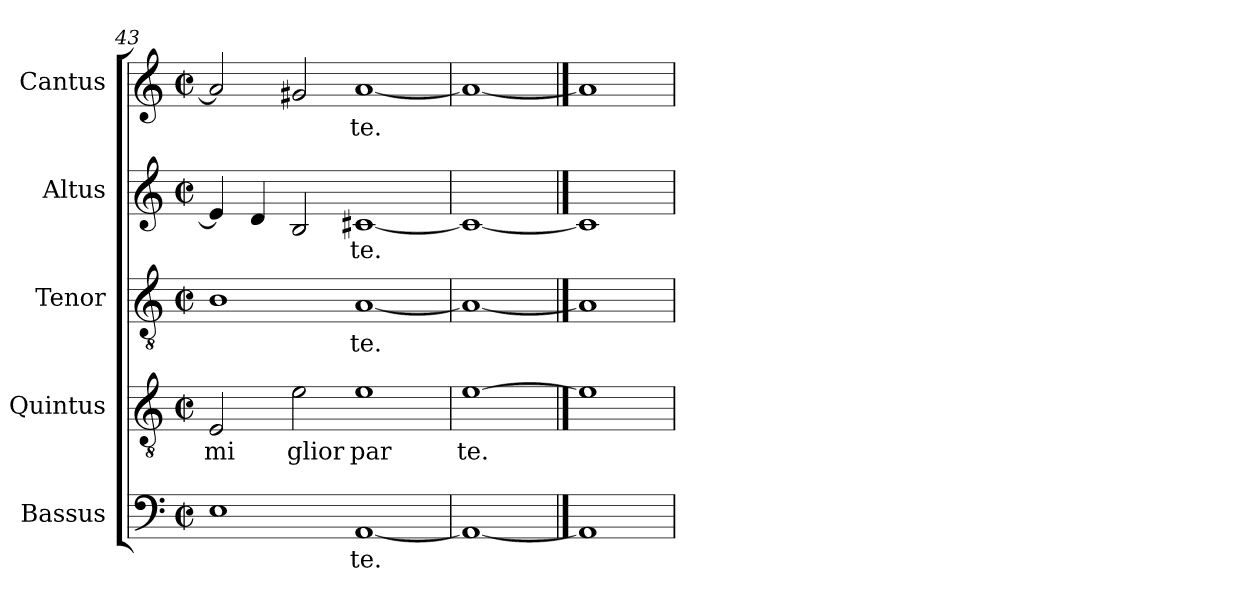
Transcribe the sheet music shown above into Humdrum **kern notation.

**kern	**text	**kern	**text	**kern	**text	**kern	**text	**kern	**text
*part5	*part5	*part4	*part4	*part3	*part3	*part2	*part2	*part1	*part1
*staff5	*staff5	*staff4	*staff4	*staff3	*staff3	*staff2	*staff2	*staff1	*staff1
*I"Bassus	*	*I"Quintus	*	*I"Tenor	*	*I"Altus	*	*I"Cantus	*
*clefF4	*	*clefGv2	*	*clefGv2	*	*clefG2	*	*clefG2	*
*k[]	*	*k[]	*	*k[]	*	*k[]	*	*k[]	*
*C:	*	*C:	*	*C:	*	*C:	*	*C:	*
*M2/2	*	*M2/2	*	*M2/2	*	*M2/2	*	*M2/2	*
*met(c|)	*	*met(c|)	*	*met(c|)	*	*met(c|)	*	*met(c|)	*
=43	=43	=43	=43	=43	=43	=43	=43	=43	=43
!	!LO:LY:b:cj	!	!LO:LY:b:cj	!	!LO:LY:b:cj	!	!LO:LY:b:cj	!	!LO:LY:b:cj
1E	--	2E/	mi	1B	.	4e/]	.	2a/]	.
!	!	!	!	!	!	!	!LO:LY:b:cj	!	!
.	.	.	.	.	.	4d/	.	.	.
!	!	!	!LO:LY:b:cj	!	!	!	!LO:LY:b:cj	!	!LO:LY:b:cj
.	.	2e\	glior	.	.	2B/	.	2g#/	.
!	!LO:LY:b:cj	!	!LO:LY:b:cj	!	!LO:LY:b:cj	!	!LO:LY:b:cj	!	!LO:LY:b:cj
[<1AA	-te.	1e	par	[<1A	te.	[<1c#X	te.	[<1a	te.
=44	=44	=44	=44	=44	=44	=44	=44	=44	=44
!	!LO:LY:b:cj	!	!LO:LY:b:cj	!	!LO:LY:b:cj	!	!LO:LY:b:cj	!	!LO:LY:b:cj
1AA_	.	[1e	te.	1A_	.	1c#_	.	1a_	.
==45	==45	==45	==45	==45	==45	==45	==45	==45	==45
1AA]	.	1e]	.	1A]	.	1c#]	.	1a]	.
=	=	=	=	=	=	=	=	=	=
*-	*-	*-	*-	*-	*-	*-	*-	*-	*-
